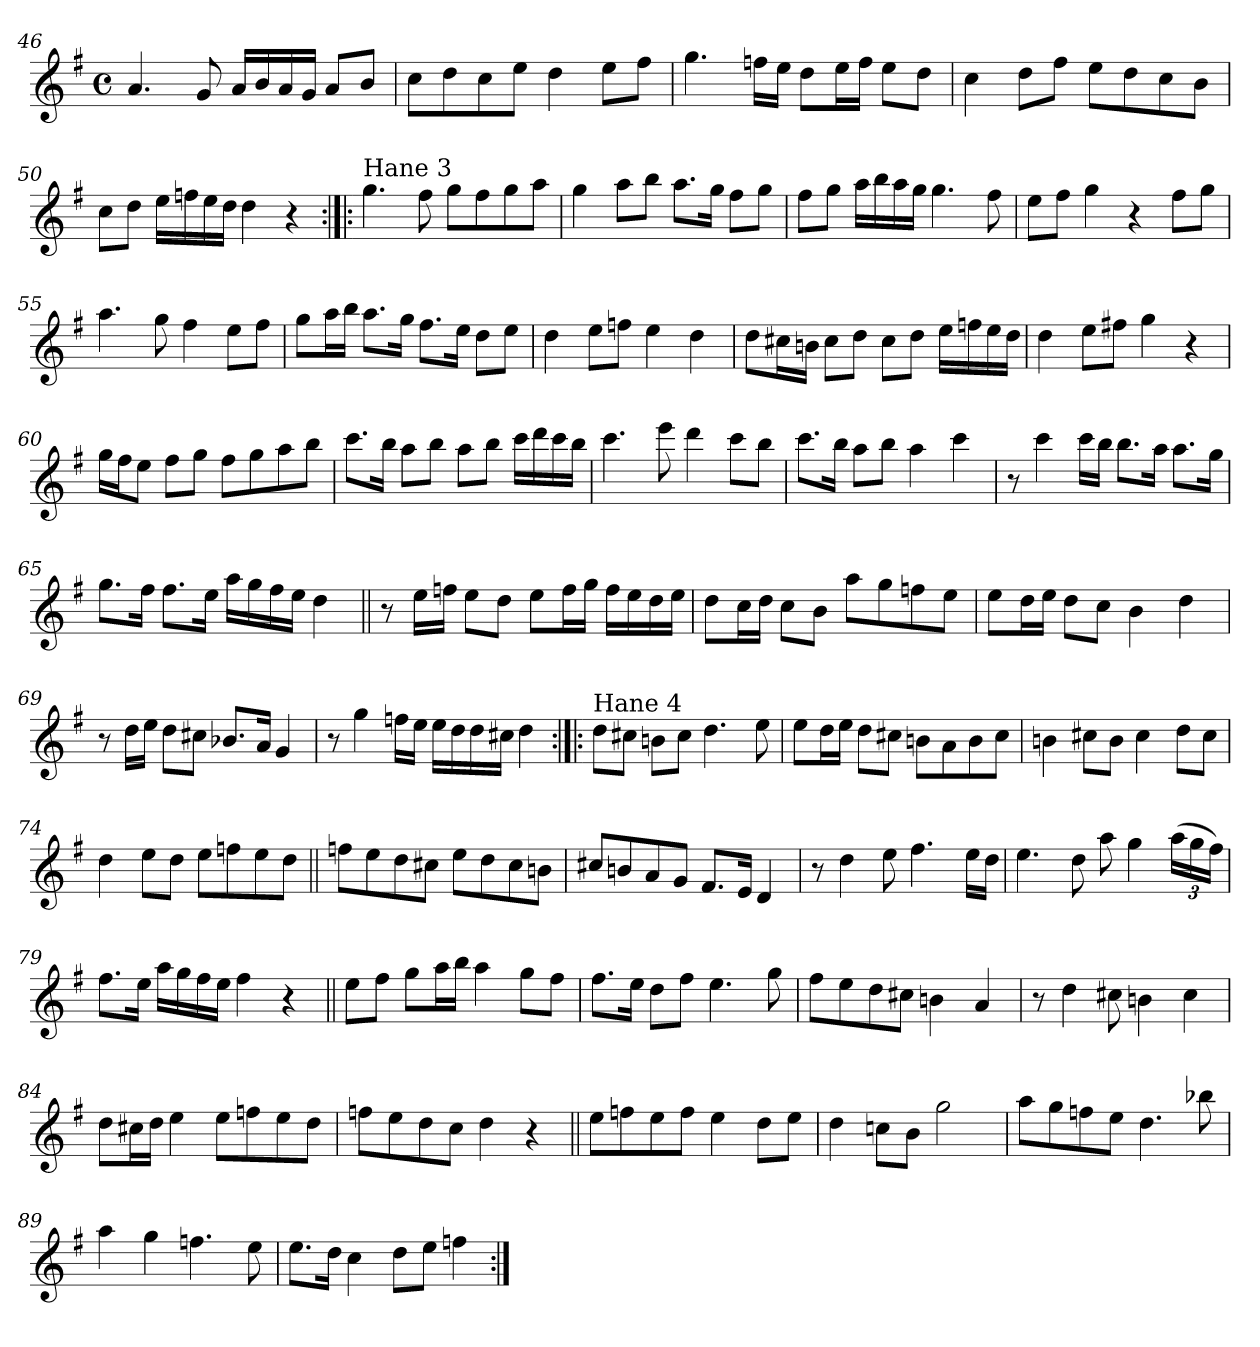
**kern
*part1
*staff1
*clefG2
*k[f#]
*G:
*M4/4
*met(c)
=46
4.a/
8g/
16a/LL
16b/
16a/
16g/JJ
8a/L
8b/J
!!LO:LB:g=z
=47
8cc\L
8dd\
8cc\
8ee\J
4dd\
8ee\L
8ff#\J
=48
4.gg\
16ffn\LL
16ee\JJ
8dd\L
16ee\L
16ff\JJ
8ee\L
8dd\J
=49
4cc\
8dd\L
8ff#\J
8ee\L
8dd\
8cc\
8b\J
=50
8cc\L
8dd\J
16ee\LL
16ffn\
16ee\
16dd\JJ
4dd\
4r
=51:|!|:
!LO:TX:a:t=Hane 3
4.gg\
8ff#\
8gg\L
8ff#\
8gg\
8aa\J
!!LO:LB:g=z
=52
4gg\
8aa\L
8bb\J
8.aa\L
16gg\Jk
8ff#\L
8gg\J
=53
8ff#\L
8gg\J
16aa\LL
16bb\
16aa\
16gg\JJ
4.gg\
8ff#\
=54
8ee\L
8ff#\J
4gg\
4r
8ff#\L
8gg\J
=55
4.aa\
8gg\
4ff#\
8ee\L
8ff#\J
=56
8gg\L
16aa\L
16bb\JJ
8.aa\L
16gg\Jk
8.ff#\L
16ee\Jk
8dd\L
8ee\J
!!LO:LB:g=z
=57
4dd\
8ee\L
8ffn\J
4ee\
4dd\
=58
8dd\L
16cc#X\L
16bn\JJ
8cc#\L
8dd\J
8cc#\L
8dd\J
16ee\LL
16ffn\
16ee\
16dd\JJ
=59
4dd\
8ee\L
8ff#X\J
4gg\
4r
=60
16gg\LL
16ff#\J
8ee\J
8ff#\L
8gg\J
8ff#\L
8gg\
8aa\
8bb\J
!!LO:LB:g=z
=61
8.ccc\L
16bb\Jk
8aa\L
8bb\J
8aa\L
8bb\J
16ccc\LL
16ddd\
16ccc\
16bb\JJ
=62
4.ccc\
8eee\
4ddd\
8ccc\L
8bb\J
=63
8.ccc\L
16bb\Jk
8aa\L
8bb\J
4aa\
4ccc\
!!LO:LB:g=z
=64
8r
4ccc\
16ccc\LL
16bb\JJ
8.bb\L
16aa\Jk
8.aa\L
16gg\Jk
=65
8.gg\L
16ff#\Jk
8.ff#\L
16ee\Jk
16aa\LL
16gg\
16ff#\
16ee\JJ
4dd\
=66||
8r
16ee\LL
16ffn\JJ
8ee\L
8dd\J
8ee\L
16ff\L
16gg\JJ
16ff\LL
16ee\
16dd\
16ee\JJ
!!LO:LB:g=z
=67
8dd\L
16cc\L
16dd\JJ
8cc\L
8b\J
8aa\L
8gg\
8ffn\
8ee\J
=68
8ee\L
16dd\L
16ee\JJ
8dd\L
8cc\J
4b\
4dd\
=69
8r
16dd\LL
16ee\JJ
8dd\L
8cc#X\J
8.b-X/L
16a/Jk
4g/
=70
8r
4gg\
16ffn\LL
16ee\JJ
16ee\LL
16dd\
16dd\
16cc#X\JJ
4dd\
!!LO:LB:g=z
=71:|!|:
!LO:TX:a:t=Hane 4
8dd\L
8cc#X\J
8bn\L
8cc#\J
4.dd\
8ee\
=72
8ee\L
16dd\L
16ee\JJ
8dd\L
8cc#X\J
8bn\L
8a\
8b\
8cc#\J
=73
4bn\
8cc#X\L
8b\J
4cc#\
8dd\L
8cc#\J
=74
4dd\
8ee\L
8dd\J
8ee\L
8ffn\
8ee\
8dd\J
=75||
8ffn\L
8ee\
8dd\
8cc#X\J
8ee\L
8dd\
8cc#\
8bn\J
!!LO:LB:g=z
=76
8cc#X/L
8bn/
8a/
8g/J
8.f#/L
16e/Jk
4d/
=77
8r
4dd\
8ee\
4.ff#\
16ee\LL
16dd\JJ
=78
4.ee\
8dd\
8aa\
4gg\
*Xbrackettup
(>24aa\LL
24gg\
24ff#\JJ)
=79
8.ff#\L
16ee\Jk
16aa\LL
16gg\
16ff#\
16ee\JJ
4ff#\
4r
=80||
8ee\L
8ff#\J
8gg\L
16aa\L
16bb\JJ
4aa\
8gg\L
8ff#\J
!!LO:PB:g=z
=81
8.ff#\L
16ee\Jk
8dd\L
8ff#\J
4.ee\
8gg\
=82
8ff#\L
8ee\
8dd\
8cc#X\J
4bn\
4a/
=83
8r
4dd\
8cc#X\
4bn\
4cc#\
=84
8dd\L
16cc#X\L
16dd\JJ
4ee\
8ee\L
8ffn\
8ee\
8dd\J
=85
8ffn\L
8ee\
8dd\
8cc\J
4dd\
4r
!!LO:LB:g=z
=86||
8ee\L
8ffn\
8ee\
8ff\J
4ee\
8dd\L
8ee\J
=87
4dd\
8ccn\L
8b\J
2gg\
=88
8aa\L
8gg\
8ffn\
8ee\J
4.dd\
8bb-X\
=89
4aa\
4gg\
4.ffn\
8ee\
=90
8.ee\L
16dd\Jk
4cc\
8dd\L
8ee\J
4ffn\
=:|!
*-
